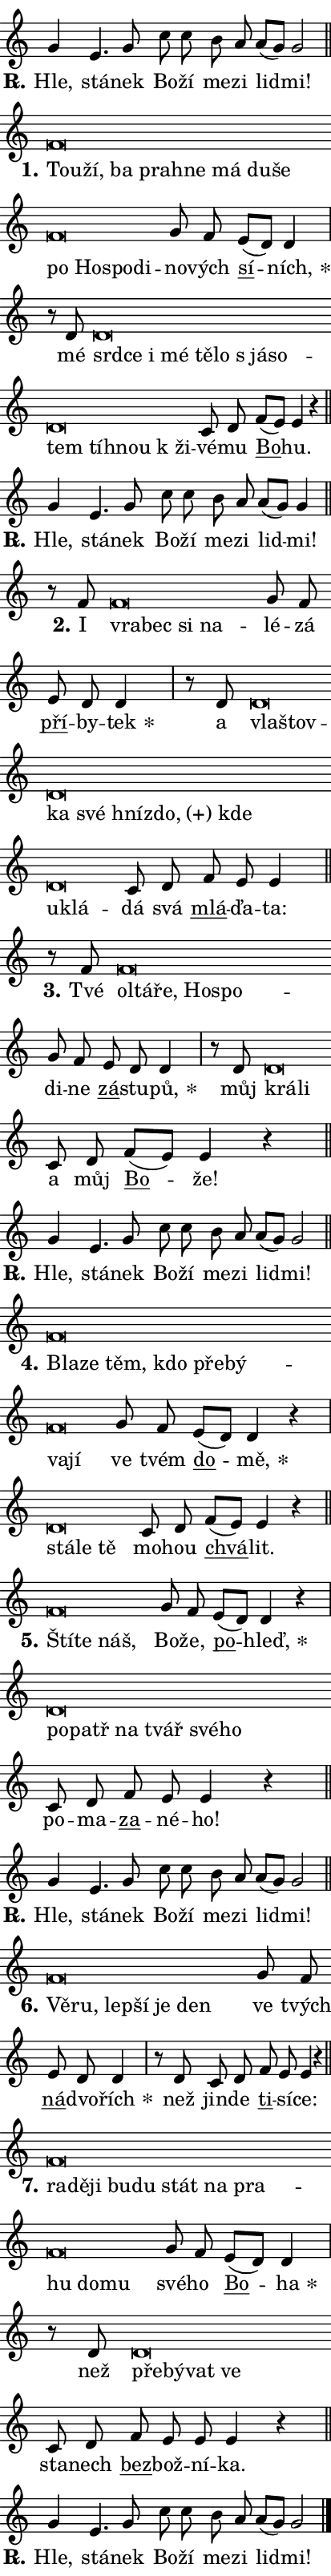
\version "2.22.1"
\header { tagline = "" }
\paper {
  indent = 0\cm
  top-margin = 0\cm
  right-margin = 0\cm
  bottom-margin = 0\cm
  left-margin = 0\cm
  paper-width = 7\cm
  page-breaking = #ly:one-page-breaking
  system-system-spacing.basic-distance = #11
  score-system-spacing.basic-distance = #11
  ragged-last = ##f
}


%% Author: Thomas Morley
%% https://lists.gnu.org/archive/html/lilypond-user/2020-05/msg00002.html
#(define (line-position grob)
"Returns position of @var[grob} in current system:
   @code{'start}, if at first time-step
   @code{'end}, if at last time-step
   @code{'middle} otherwise
"
  (let* ((col (ly:item-get-column grob))
         (ln (ly:grob-object col 'left-neighbor))
         (rn (ly:grob-object col 'right-neighbor))
         (col-to-check-left (if (ly:grob? ln) ln col))
         (col-to-check-right (if (ly:grob? rn) rn col))
         (break-dir-left
           (and
             (ly:grob-property col-to-check-left 'non-musical #f)
             (ly:item-break-dir col-to-check-left)))
         (break-dir-right
           (and
             (ly:grob-property col-to-check-right 'non-musical #f)
             (ly:item-break-dir col-to-check-right))))
        (cond ((eqv? 1 break-dir-left) 'start)
              ((eqv? -1 break-dir-right) 'end)
              (else 'middle))))

#(define (tranparent-at-line-position vctor)
  (lambda (grob)
  "Relying on @code{line-position} select the relevant enry from @var{vctor}.
Used to determine transparency,"
    (case (line-position grob)
      ((end) (not (vector-ref vctor 0)))
      ((middle) (not (vector-ref vctor 1)))
      ((start) (not (vector-ref vctor 2))))))

noteHeadBreakVisibility =
#(define-music-function (break-visibility)(vector?)
"Makes @code{NoteHead}s transparent relying on @var{break-visibility}"
#{
  \override NoteHead.transparent =
    #(tranparent-at-line-position break-visibility)
#})

#(define delete-ledgers-for-transparent-note-heads
  (lambda (grob)
    "Reads whether a @code{NoteHead} is transparent.
If so this @code{NoteHead} is removed from @code{'note-heads} from
@var{grob}, which is supposed to be @code{LedgerLineSpanner}.
As a result ledgers are not printed for this @code{NoteHead}"
    (let* ((nhds-array (ly:grob-object grob 'note-heads))
           (nhds-list
             (if (ly:grob-array? nhds-array)
                 (ly:grob-array->list nhds-array)
                 '()))
           ;; Relies on the transparent-property being done before
           ;; Staff.LedgerLineSpanner.after-line-breaking is executed.
           ;; This is fragile ...
           (to-keep
             (remove
               (lambda (nhd)
                 (ly:grob-property nhd 'transparent #f))
               nhds-list)))
      ;; TODO find a better method to iterate over grob-arrays, similiar
      ;; to filter/remove etc for lists
      ;; For now rebuilt from scratch
      (set! (ly:grob-object grob 'note-heads)  '())
      (for-each
        (lambda (nhd)
          (ly:pointer-group-interface::add-grob grob 'note-heads nhd))
        to-keep))))

hideNotes = {
  \noteHeadBreakVisibility #begin-of-line-visible
}
unHideNotes = {
  \noteHeadBreakVisibility #all-visible
}

% work-around for resetting accidentals
% https://lilypond.org/doc/v2.23/Documentation/notation/displaying-rhythms#unmetered-music
cadenzaMeasure = {
  \cadenzaOff
  \partial 1024 s1024
  \cadenzaOn
}

#(define-markup-command (accent layout props text) (markup?)
  "Underline accented syllable"
  (interpret-markup layout props
    #{\markup \override #'(offset . 4.3) \underline { #text }#}))

responsum = \markup \concat {
  "R" \hspace #-1.05 \path #0.1 #'((moveto 0 0.07) (lineto 0.9 0.8)) \hspace #0.05 "."
}

\layout {
    \context {
        \Staff
        \remove "Time_signature_engraver"
        \override LedgerLineSpanner.after-line-breaking = #delete-ledgers-for-transparent-note-heads
    }
    \context {
        \Voice {
            \override NoteHead.output-attributes = #'((class . "notehead"))
            \override Hairpin.height = #0.55
        }
    }
    \context {
        \Lyrics {
            \override StanzaNumber.output-attributes = #'((class . "stanzanumber"))
            \override LyricSpace.minimum-distance = #0.9
            \override LyricText.font-name = #"TeX Gyre Schola"
            \override LyricText.font-size = 1
            \override StanzaNumber.font-name = #"TeX Gyre Schola Bold"
            \override StanzaNumber.font-size = 1
        }
    }
}

% magnetic-lyrics.ily
%
%   written by
%     Jean Abou Samra <jean@abou-samra.fr>
%     Werner Lemberg <wl@gnu.org>
%
%   adapted by
%     Jiri Hon <jiri.hon@gmail.com>
%
% Version 2022-Apr-15

% https://www.mail-archive.com/lilypond-user@gnu.org/msg149350.html

#(define (Left_hyphen_pointer_engraver context)
   "Collect syllable-hyphen-syllable occurrences in lyrics and store
them in properties.  This engraver only looks to the left.  For
example, if the lyrics input is @code{foo -- bar}, it does the
following.

@itemize @bullet
@item
Set the @code{text} property of the @code{LyricHyphen} grob between
@q{foo} and @q{bar} to @code{foo}.

@item
Set the @code{left-hyphen} property of the @code{LyricText} grob with
text @q{foo} to the @code{LyricHyphen} grob between @q{foo} and
@q{bar}.
@end itemize

Use this auxiliary engraver in combination with the
@code{lyric-@/text::@/apply-@/magnetic-@/offset!} hook."
   (let ((hyphen #f)
         (text #f))
     (make-engraver
      (acknowledgers
       ((lyric-syllable-interface engraver grob source-engraver)
        (set! text grob)))
      (end-acknowledgers
       ((lyric-hyphen-interface engraver grob source-engraver)
        ;(when (not (grob::has-interface grob 'lyric-space-interface))
          (set! hyphen grob)));)
      ((stop-translation-timestep engraver)
       (when (and text hyphen)
         (ly:grob-set-object! text 'left-hyphen hyphen))
       (set! text #f)
       (set! hyphen #f)))))

#(define (lyric-text::apply-magnetic-offset! grob)
   "If the space between two syllables is less than the value in
property @code{LyricText@/.details@/.squash-threshold}, move the right
syllable to the left so that it gets concatenated with the left
syllable.

Use this function as a hook for
@code{LyricText@/.after-@/line-@/breaking} if the
@code{Left_@/hyphen_@/pointer_@/engraver} is active."
   (let ((hyphen (ly:grob-object grob 'left-hyphen #f)))
     (when hyphen
       (let ((left-text (ly:spanner-bound hyphen LEFT)))
         (when (grob::has-interface left-text 'lyric-syllable-interface)
           (let* ((common (ly:grob-common-refpoint grob left-text X))
                  (this-x-ext (ly:grob-extent grob common X))
                  (left-x-ext
                   (begin
                     ;; Trigger magnetism for left-text.
                     (ly:grob-property left-text 'after-line-breaking)
                     (ly:grob-extent left-text common X)))
                  ;; `delta` is the gap width between two syllables.
                  (delta (- (interval-start this-x-ext)
                            (interval-end left-x-ext)))
                  (details (ly:grob-property grob 'details))
                  (threshold (assoc-get 'squash-threshold details 0.2)))
             (when (< delta threshold)
               (let* (;; We have to manipulate the input text so that
                      ;; ligatures crossing syllable boundaries are not
                      ;; disabled.  For languages based on the Latin
                      ;; script this is essentially a beautification.
                      ;; However, for non-Western scripts it can be a
                      ;; necessity.
                      (lt (ly:grob-property left-text 'text))
                      (rt (ly:grob-property grob 'text))
                      (is-space (grob::has-interface hyphen 'lyric-space-interface))
                      (space (if is-space " " ""))
                      (space-markup (grob-interpret-markup grob " "))
                      (space-size (interval-length (ly:stencil-extent space-markup X)))
                      (extra-delta (if is-space space-size 0))
                      ;; Append new syllable.
                      (ltrt-space (if (and (string? lt) (string? rt))
                                (string-append lt space rt)
                                (make-concat-markup (list lt space rt))))
                      ;; Right-align `ltrt` to the right side.
                      (ltrt-space-markup (grob-interpret-markup
                               grob
                               (make-translate-markup
                                (cons (interval-length this-x-ext) 0)
                                (make-right-align-markup ltrt-space)))))
                 (begin
                   ;; Don't print `left-text`.
                   (ly:grob-set-property! left-text 'stencil #f)
                   ;; Set text and stencil (which holds all collected
                   ;; syllables so far) and shift it to the left.
                   (ly:grob-set-property! grob 'text ltrt-space)
                   (ly:grob-set-property! grob 'stencil ltrt-space-markup)
                   (ly:grob-translate-axis! grob (- (- delta extra-delta)) X))))))))))


#(define (lyric-hyphen::displace-bounds-first grob)
   ;; Make very sure this callback isn't triggered too early.
   (let ((left (ly:spanner-bound grob LEFT))
         (right (ly:spanner-bound grob RIGHT)))
     (ly:grob-property left 'after-line-breaking)
     (ly:grob-property right 'after-line-breaking)
     (ly:lyric-hyphen::print grob)))

squashThreshold = #0.4

\layout {
  \context {
    \Lyrics
    \consists #Left_hyphen_pointer_engraver
    \override LyricText.after-line-breaking =
      #lyric-text::apply-magnetic-offset!
    \override LyricHyphen.stencil = #lyric-hyphen::displace-bounds-first
    \override LyricText.details.squash-threshold = \squashThreshold
    \override LyricHyphen.minimum-distance = 0
    \override LyricHyphen.minimum-length = \squashThreshold
  }
}

squash = \override LyricText.details.squash-threshold = 9999
unSquash = \override LyricText.details.squash-threshold = \squashThreshold

left = \override LyricText.self-alignment-X = #LEFT
unLeft = \revert LyricText.self-alignment-X

starOffset = #(lambda (grob) 
                (let ((x_offset (ly:self-alignment-interface::aligned-on-x-parent grob)))
                  (if (= x_offset 0) 0 (+ x_offset 1.2))))

star = #(define-music-function (syllable)(string?)
"Append star separator at the end of a syllable"
#{
  \once \override LyricText.X-offset = #starOffset
  \lyricmode { \markup {
    #syllable
    \override #'((font-name . "TeX Gyre Schola Bold")) \hspace #0.2 \lower #0.65 \larger "*"
  } }
#})

starAccent = #(define-music-function (syllable)(string?)
"Append star separator at the end of a syllable and make accent"
#{
  \once \override LyricText.X-offset = #starOffset
  \lyricmode { \markup {
    \accent #syllable
    \override #'((font-name . "TeX Gyre Schola Bold")) \hspace #0.2 \lower #0.65 \larger "*"
  } }
#})

breath = #(define-music-function (syllable)(string?)
"Append breathing indicator at the end of a syllable"
#{
  \lyricmode { \markup { #syllable "+" } }
#})

optionalBreath = #(define-music-function (syllable)(string?)
"Append optional breathing indicator at the end of a syllable"
#{
  \lyricmode { \markup { #syllable "(+)" } }
#})


\score {
    <<
        \new Voice = "melody" { \cadenzaOn \key c \major \relative { g'4 e4. g8 \bar "" c c \bar "" b a a[( g)] g2 \cadenzaMeasure \bar "||" \break }
\relative { f'\breve*1/16 \hideNotes \breve*1/16 \bar "" \breve*1/16 \bar "" \breve*1/16 \bar "" \breve*1/16 \bar "" \breve*1/16 \bar "" \breve*1/16 \bar "" \breve*1/16 \bar "" \breve*1/16 \bar "" \breve*1/16 \bar "" \breve*1/16 \breve*1/16 \bar "" \unHideNotes g8 f \bar "" e[( d)] d4 \cadenzaMeasure \bar "|" r8 d8 d\breve*1/16 \hideNotes \breve*1/16 \bar "" \breve*1/16 \bar "" \breve*1/16 \bar "" \breve*1/16 \bar "" \breve*1/16 \bar "" \breve*1/16 \bar "" \breve*1/16 \bar "" \breve*1/16 \bar "" \breve*1/16 \bar "" \breve*1/16 \breve*1/16 \bar "" \unHideNotes c8 d \bar "" f[( e)] e4 r \cadenzaMeasure \bar "||" \break }
\relative { g'4 e4. g8 \bar "" c c \bar "" b a a[( g)] g4 \cadenzaMeasure \bar "||" \break }
\relative { r8 f'8 f\breve*1/16 \hideNotes \breve*1/16 \bar "" \breve*1/16 \breve*1/16 \bar "" \unHideNotes g8 f \bar "" e d d4 \cadenzaMeasure \bar "|" r8 d8 d\breve*1/16 \hideNotes \breve*1/16 \bar "" \breve*1/16 \bar "" \breve*1/16 \bar "" \breve*1/16 \bar "" \breve*1/16 \bar "" \breve*1/16 \bar "" \breve*1/16 \breve*1/16 \bar "" \unHideNotes c8 d \bar "" f e e4 \cadenzaMeasure \bar "||" \break }
\relative { r8 f'8 f\breve*1/16 \hideNotes \breve*1/16 \bar "" \breve*1/16 \bar "" \breve*1/16 \breve*1/16 \bar "" \unHideNotes g8 f \bar "" e d d4 \cadenzaMeasure \bar "|" r8 d8 d\breve*1/16 \hideNotes \breve*1/16 \bar "" \unHideNotes c8 d \bar "" f[( e)] e4 r \cadenzaMeasure \bar "||" \break }
\relative { g'4 e4. g8 \bar "" c c \bar "" b a a[( g)] g2 \cadenzaMeasure \bar "||" \break }
\relative { f'\breve*1/16 \hideNotes \breve*1/16 \bar "" \breve*1/16 \bar "" \breve*1/16 \bar "" \breve*1/16 \bar "" \breve*1/16 \bar "" \breve*1/16 \breve*1/16 \bar "" \unHideNotes g8 f \bar "" e[( d)] d4 r \cadenzaMeasure \bar "|" d\breve*1/16 \hideNotes \breve*1/16 \breve*1/16 \bar "" \unHideNotes c8 d \bar "" f[( e)] e4 r \cadenzaMeasure \bar "||" \break }
\relative { f'\breve*1/16 \hideNotes \breve*1/16 \breve*1/16 \bar "" \unHideNotes g8 f \bar "" e[( d)] d4 r \cadenzaMeasure \bar "|" d\breve*1/16 \hideNotes \breve*1/16 \bar "" \breve*1/16 \bar "" \breve*1/16 \bar "" \breve*1/16 \breve*1/16 \bar "" \unHideNotes c8 d \bar "" f e e4 r \cadenzaMeasure \bar "||" \break }
\relative { g'4 e4. g8 \bar "" c c \bar "" b a a[( g)] g2 \cadenzaMeasure \bar "||" \break }
\relative { f'\breve*1/16 \hideNotes \breve*1/16 \bar "" \breve*1/16 \bar "" \breve*1/16 \bar "" \breve*1/16 \breve*1/16 \bar "" \unHideNotes g8 f \bar "" e d d4 \cadenzaMeasure \bar "|" r8 d8 c8 d \bar "" f e e4 r \cadenzaMeasure \bar "||" \break }
\relative { f'\breve*1/16 \hideNotes \breve*1/16 \bar "" \breve*1/16 \bar "" \breve*1/16 \bar "" \breve*1/16 \bar "" \breve*1/16 \bar "" \breve*1/16 \bar "" \breve*1/16 \bar "" \breve*1/16 \bar "" \breve*1/16 \breve*1/16 \bar "" \unHideNotes g8 f \bar "" e[( d)] d4 \cadenzaMeasure \bar "|" r8 d8 d\breve*1/16 \hideNotes \breve*1/16 \bar "" \breve*1/16 \breve*1/16 \bar "" \unHideNotes c8 d \bar "" f e e e4 r \cadenzaMeasure \bar "||" \break }
\relative { g'4 e4. g8 \bar "" c c \bar "" b a a[( g)] g2 \cadenzaMeasure \bar "||" \break } \bar "|." }
        \new Lyrics \lyricsto "melody" { \lyricmode { \set stanza = \responsum
Hle, stá -- nek Bo -- ží me -- zi lid -- mi!
\set stanza = "1."
\left Tou -- \squash ží, ba pra -- hne má du -- še po Ho -- spo -- di -- \unLeft \unSquash no -- vých \markup \accent sí -- \star ních, mé \left srd -- \squash ce i mé tě -- lo "s já" -- so -- tem tíh -- nou "k ži" -- \unLeft \unSquash vé -- mu \markup \accent Bo -- hu.
\set stanza = \responsum
Hle, stá -- nek Bo -- ží me -- zi lid -- mi!
\set stanza = "2."
I \left vra -- \squash bec si na -- \unLeft \unSquash lé -- zá \markup \accent pří -- by -- \star tek a \left vla -- \squash štov -- ka své hníz -- \optionalBreath do, kde u -- klá -- \unLeft \unSquash dá svá \markup \accent mlá -- ďa -- ta:
\set stanza = "3."
Tvé \left ol -- \squash tá -- ře, Ho -- spo -- \unLeft \unSquash di -- ne \markup \accent zá -- stu -- \star pů, můj \left krá -- \squash li \unLeft \unSquash a můj \markup \accent Bo -- že!
\set stanza = \responsum
Hle, stá -- nek Bo -- ží me -- zi lid -- mi!
\set stanza = "4."
\left Bla -- \squash ze těm, kdo pře -- bý -- va -- jí \unLeft \unSquash ve tvém \markup \accent do -- \star mě, \left stá -- \squash le tě \unLeft \unSquash mo -- hou \markup \accent chvá -- lit.
\set stanza = "5."
\left Ští -- \squash te náš, \unLeft \unSquash Bo -- že, \markup \accent po -- \star hleď, \left po -- \squash patř na tvář své -- ho \unLeft \unSquash po -- ma -- \markup \accent za -- né -- ho!
\set stanza = \responsum
Hle, stá -- nek Bo -- ží me -- zi lid -- mi!
\set stanza = "6."
\left Vě -- \squash ru, lep -- ší je den \unLeft \unSquash ve tvých \markup \accent ná -- dvo -- \star řích než jin -- de \markup \accent ti -- sí -- ce:
\set stanza = "7."
\left ra -- \squash dě -- ji bu -- du stát na pra -- hu do -- mu \unLeft \unSquash své -- ho \markup \accent Bo -- \star ha než \left pře -- \squash bý -- vat ve \unLeft \unSquash sta -- nech \markup \accent bez -- bož -- ní -- ka.
\set stanza = \responsum
Hle, stá -- nek Bo -- ží me -- zi lid -- mi! } }
    >>
    \layout {}
}
